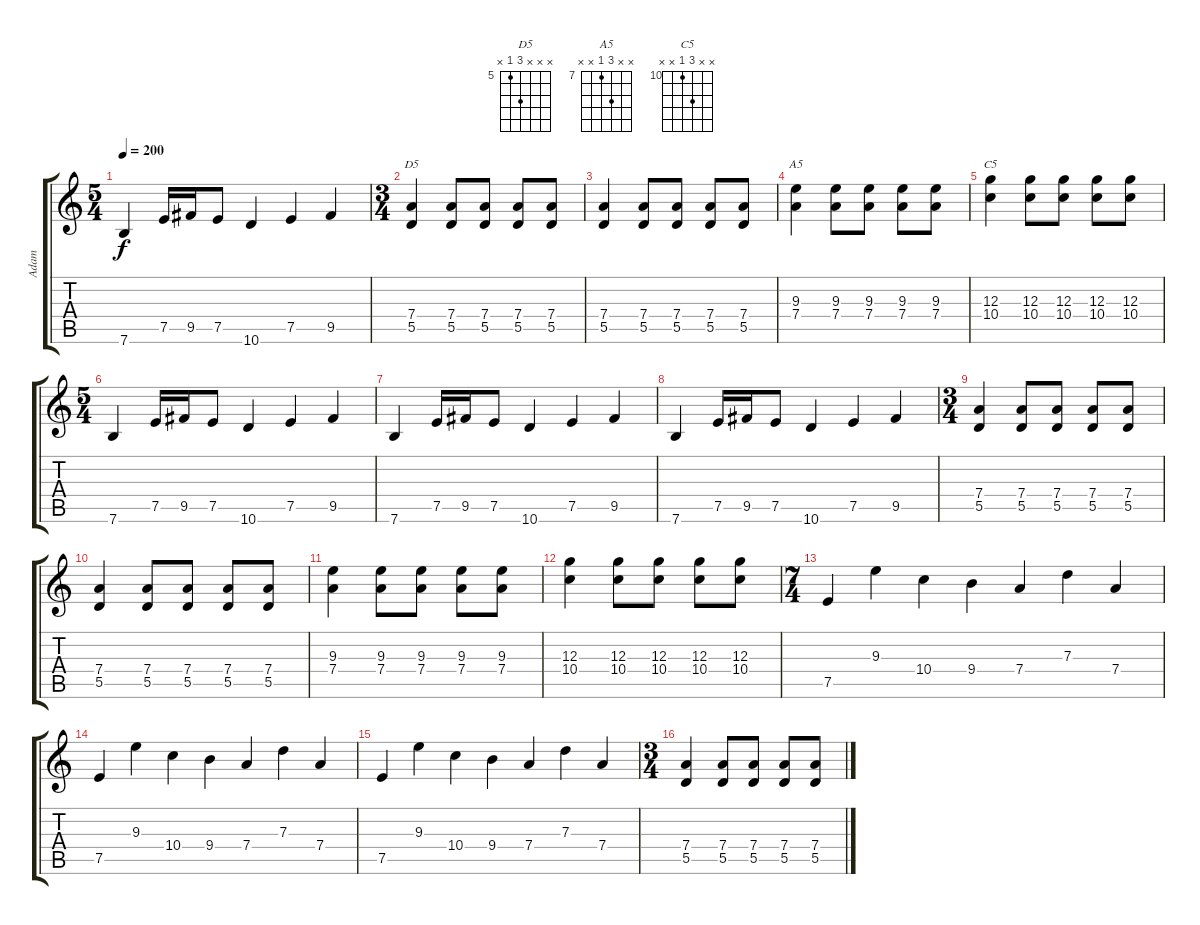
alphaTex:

\track ("Adam" "Adam") {instrument overdrivenguitar}
\staff {score tabs}
\tuning (E4 B3 G3 D3 A2 E2) {hide}
\chord ("D5" x x x 7 5 x) {firstfret 5}
\chord ("A5" x x 9 7 x x) {firstfret 7}
\chord ("C5" x x 12 10 x x) {firstfret 10}
\ts (5 4)
\tempo 200
\clef g2
\ks c
7.6.4{dy f} 7.5.16 9.5.16 7.5.8 10.6.4 7.5.4 9.5.4 |
\ts (3 4)
(7.4 5.5).4{ch "D5"} (7.4 5.5).8 (7.4 5.5).8 (7.4 5.5).8 (7.4 5.5).8 |
(7.4 5.5).4 (7.4 5.5).8 (7.4 5.5).8 (7.4 5.5).8 (7.4 5.5).8 |
(9.3 7.4).4{ch "A5"} (9.3 7.4).8 (9.3 7.4).8 (9.3 7.4).8 (9.3 7.4).8 |
(12.3 10.4).4{ch "C5"} (12.3 10.4).8 (12.3 10.4).8 (12.3 10.4).8 (12.3 10.4).8 |
\ts (5 4)
7.6.4 7.5.16 9.5.16 7.5.8 10.6.4 7.5.4 9.5.4 |
7.6.4 7.5.16 9.5.16 7.5.8 10.6.4 7.5.4 9.5.4 |
7.6.4 7.5.16 9.5.16 7.5.8 10.6.4 7.5.4 9.5.4 |
\ts (3 4)
(7.4 5.5).4 (7.4 5.5).8 (7.4 5.5).8 (7.4 5.5).8 (7.4 5.5).8 |
(7.4 5.5).4 (7.4 5.5).8 (7.4 5.5).8 (7.4 5.5).8 (7.4 5.5).8 |
(9.3 7.4).4 (9.3 7.4).8 (9.3 7.4).8 (9.3 7.4).8 (9.3 7.4).8 |
(12.3 10.4).4 (12.3 10.4).8 (12.3 10.4).8 (12.3 10.4).8 (12.3 10.4).8 |
\ts (7 4)
7.5.4 9.3.4 10.4.4 9.4.4 7.4.4 7.3.4 7.4.4 |
7.5.4 9.3.4 10.4.4 9.4.4 7.4.4 7.3.4 7.4.4 |
7.5.4 9.3.4 10.4.4 9.4.4 7.4.4 7.3.4 7.4.4 |
\ts (3 4)
(7.4 5.5).4 (7.4 5.5).8 (7.4 5.5).8 (7.4 5.5).8 (7.4 5.5).8
